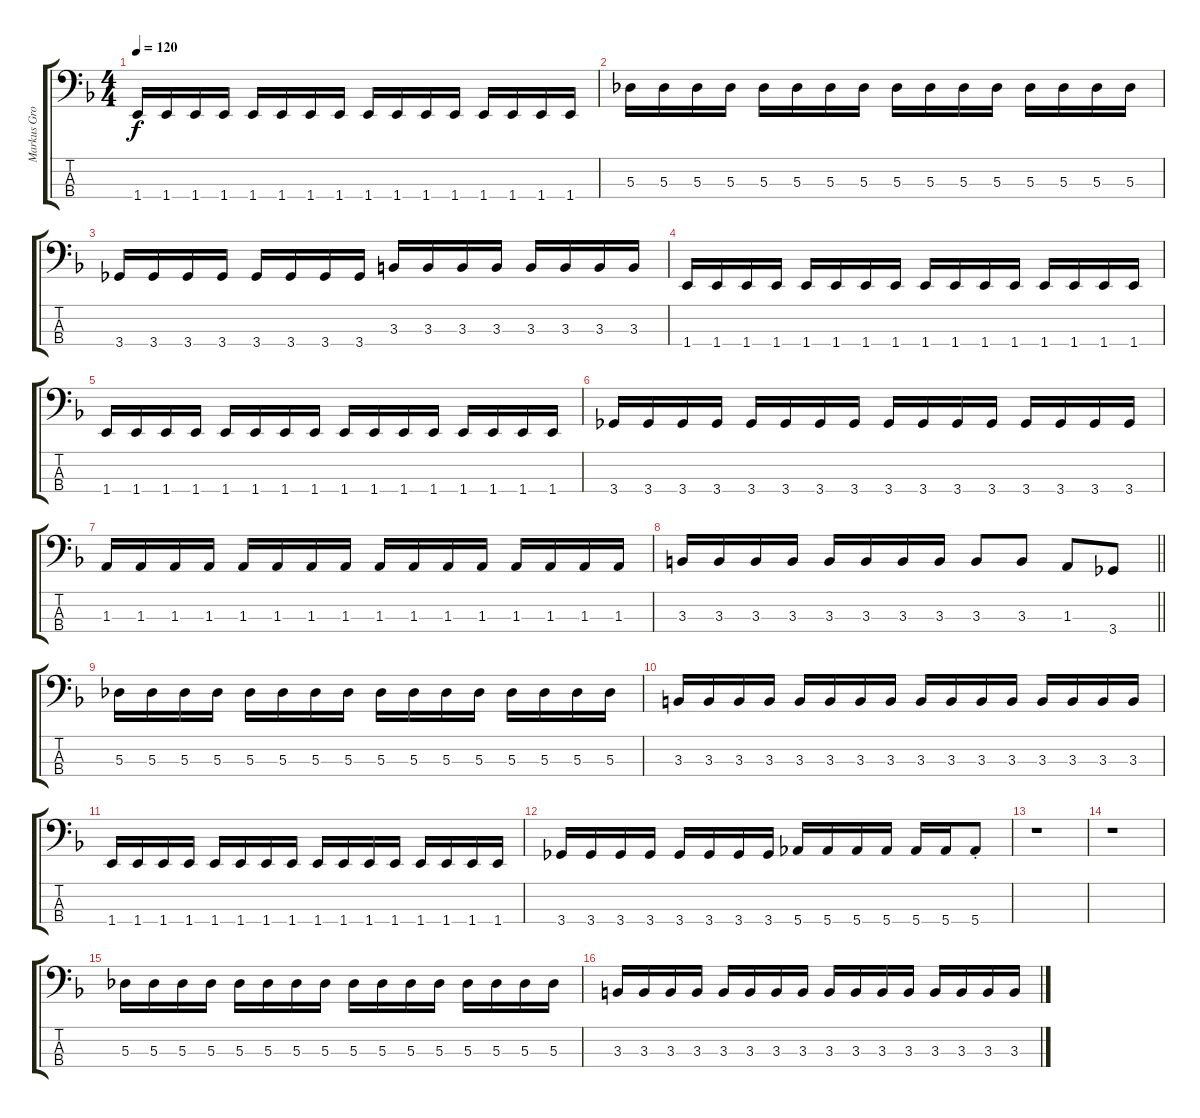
\track ("Markus Grosskopf" "Markus Gro") {instrument electricbasspick}
\staff {score tabs}
\tuning (Gb2 Db2 Ab1 Eb1) {hide}
\ts (4 4)
\tempo 120
\clef f4
\ks f
1.4.16{dy f} 1.4.16 1.4.16 1.4.16 1.4.16 1.4.16 1.4.16 1.4.16 1.4.16 1.4.16 1.4.16 1.4.16 1.4.16 1.4.16 1.4.16 1.4.16 |
5.3.16 5.3.16 5.3.16 5.3.16 5.3.16 5.3.16 5.3.16 5.3.16 5.3.16 5.3.16 5.3.16 5.3.16 5.3.16 5.3.16 5.3.16 5.3.16 |
3.4.16 3.4.16 3.4.16 3.4.16 3.4.16 3.4.16 3.4.16 3.4.16 3.3.16 3.3.16 3.3.16 3.3.16 3.3.16 3.3.16 3.3.16 3.3.16 |
1.4.16 1.4.16 1.4.16 1.4.16 1.4.16 1.4.16 1.4.16 1.4.16 1.4.16 1.4.16 1.4.16 1.4.16 1.4.16 1.4.16 1.4.16 1.4.16 |
1.4.16 1.4.16 1.4.16 1.4.16 1.4.16 1.4.16 1.4.16 1.4.16 1.4.16 1.4.16 1.4.16 1.4.16 1.4.16 1.4.16 1.4.16 1.4.16 |
3.4.16 3.4.16 3.4.16 3.4.16 3.4.16 3.4.16 3.4.16 3.4.16 3.4.16 3.4.16 3.4.16 3.4.16 3.4.16 3.4.16 3.4.16 3.4.16 |
1.3.16 1.3.16 1.3.16 1.3.16 1.3.16 1.3.16 1.3.16 1.3.16 1.3.16 1.3.16 1.3.16 1.3.16 1.3.16 1.3.16 1.3.16 1.3.16 |
\barLineRight lightlight
3.3.16 3.3.16 3.3.16 3.3.16 3.3.16 3.3.16 3.3.16 3.3.16 3.3.8 3.3.8 1.3.8 3.4.8 |
5.3.16 5.3.16 5.3.16 5.3.16 5.3.16 5.3.16 5.3.16 5.3.16 5.3.16 5.3.16 5.3.16 5.3.16 5.3.16 5.3.16 5.3.16 5.3.16 |
3.3.16 3.3.16 3.3.16 3.3.16 3.3.16 3.3.16 3.3.16 3.3.16 3.3.16 3.3.16 3.3.16 3.3.16 3.3.16 3.3.16 3.3.16 3.3.16 |
1.4.16 1.4.16 1.4.16 1.4.16 1.4.16 1.4.16 1.4.16 1.4.16 1.4.16 1.4.16 1.4.16 1.4.16 1.4.16 1.4.16 1.4.16 1.4.16 |
3.4.16 3.4.16 3.4.16 3.4.16 3.4.16 3.4.16 3.4.16 3.4.16 5.4.16 5.4.16 5.4.16 5.4.16 5.4.16 5.4.16 5.4{st}.8 |
r.1 |
r.1 |
5.3.16 5.3.16 5.3.16 5.3.16 5.3.16 5.3.16 5.3.16 5.3.16 5.3.16 5.3.16 5.3.16 5.3.16 5.3.16 5.3.16 5.3.16 5.3.16 |
3.3.16 3.3.16 3.3.16 3.3.16 3.3.16 3.3.16 3.3.16 3.3.16 3.3.16 3.3.16 3.3.16 3.3.16 3.3.16 3.3.16 3.3.16 3.3.16
